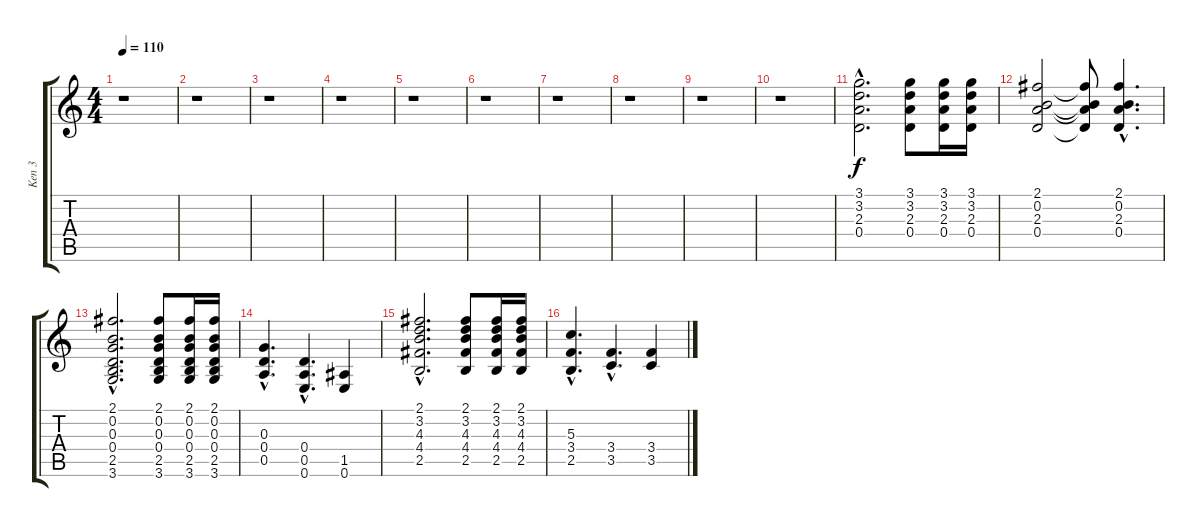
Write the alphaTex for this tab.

\track ("Ken 3" "Ken 3") {instrument distortionguitar}
\staff {score tabs}
\tuning (E4 B3 G3 D3 A2 E2) {hide}
\ts (4 4)
\tempo 110
\clef g2
\ks c
r.1{dy f} |
r.1 |
r.1 |
r.1 |
r.1 |
r.1 |
r.1 |
r.1 |
r.1 |
r.1 |
(3.1{hac} 3.2{hac} 2.3{hac} 0.4{hac}).2{d} (3.1 3.2 2.3 0.4).8 (3.1 3.2 2.3 0.4).16 (3.1 3.2 2.3 0.4).16 |
(2.1 0.2 2.3 0.4).2 (2.1{t} 0.2{t} 2.3{t} 0.4{t}).8 (2.1{hac} 0.2{hac} 2.3{hac} 0.4{hac}).4{d} |
(2.1{hac} 0.2{hac} 0.3{hac} 0.4{hac} 2.5{hac} 3.6{hac}).2{d} (2.1 0.2 0.3 0.4 2.5 3.6).8 (2.1 0.2 0.3 0.4 2.5 3.6).16 (2.1 0.2 0.3 0.4 2.5 3.6).16 |
(0.3{hac} 0.4{hac} 0.5{hac}).4{d} (0.4{hac} 0.5{hac} 0.6{hac}).4{d} (1.5 0.6).4 |
(2.1{hac} 3.2{hac} 4.3{hac} 4.4{hac} 2.5{hac}).2{d} (2.1 3.2 4.3 4.4 2.5).8 (2.1 3.2 4.3 4.4 2.5).16 (2.1 3.2 4.3 4.4 2.5).16 |
(5.3{hac} 3.4{hac} 2.5{hac}).4{d} (3.4{hac} 3.5{hac}).4{d} (3.4 3.5).4
